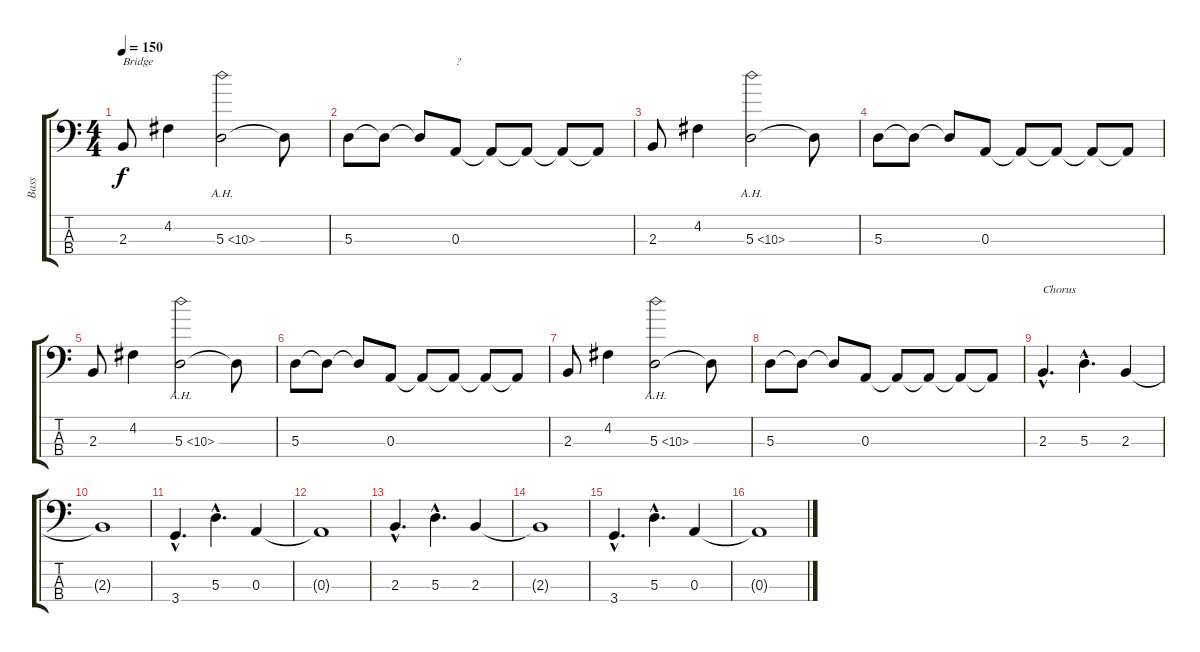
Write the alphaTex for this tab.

\track ("Bass" "Bass") {instrument acousticbass}
\staff {score tabs}
\tuning (G2 D2 A1 E1) {hide}
\ts (4 4)
\tempo 150
\clef f4
\ks c
2.3.8{txt "Bridge" dy f} 4.2.4 5.3{ah 5}.2 5.3{t}.8 |
5.3.8 5.3{t}.8 5.3{t}.8 0.3.8{txt "?"} 0.3{t}.8 0.3{t}.8 0.3{t}.8 0.3{t}.8 |
2.3.8 4.2.4 5.3{ah 5}.2 5.3{t}.8 |
5.3.8 5.3{t}.8 5.3{t}.8 0.3.8 0.3{t}.8 0.3{t}.8 0.3{t}.8 0.3{t}.8 |
2.3.8 4.2.4 5.3{ah 5}.2 5.3{t}.8 |
5.3.8 5.3{t}.8 5.3{t}.8 0.3.8 0.3{t}.8 0.3{t}.8 0.3{t}.8 0.3{t}.8 |
2.3.8 4.2.4 5.3{ah 5}.2 5.3{t}.8 |
5.3.8 5.3{t}.8 5.3{t}.8 0.3.8 0.3{t}.8 0.3{t}.8 0.3{t}.8 0.3{t}.8 |
2.3{hac}.4{d txt "Chorus"} 5.3{hac}.4{d} 2.3.4 |
2.3{t}.1 |
3.4{hac}.4{d} 5.3{hac}.4{d} 0.3.4 |
0.3{t}.1 |
2.3{hac}.4{d} 5.3{hac}.4{d} 2.3.4 |
2.3{t}.1 |
3.4{hac}.4{d} 5.3{hac}.4{d} 0.3.4 |
0.3{t}.1
